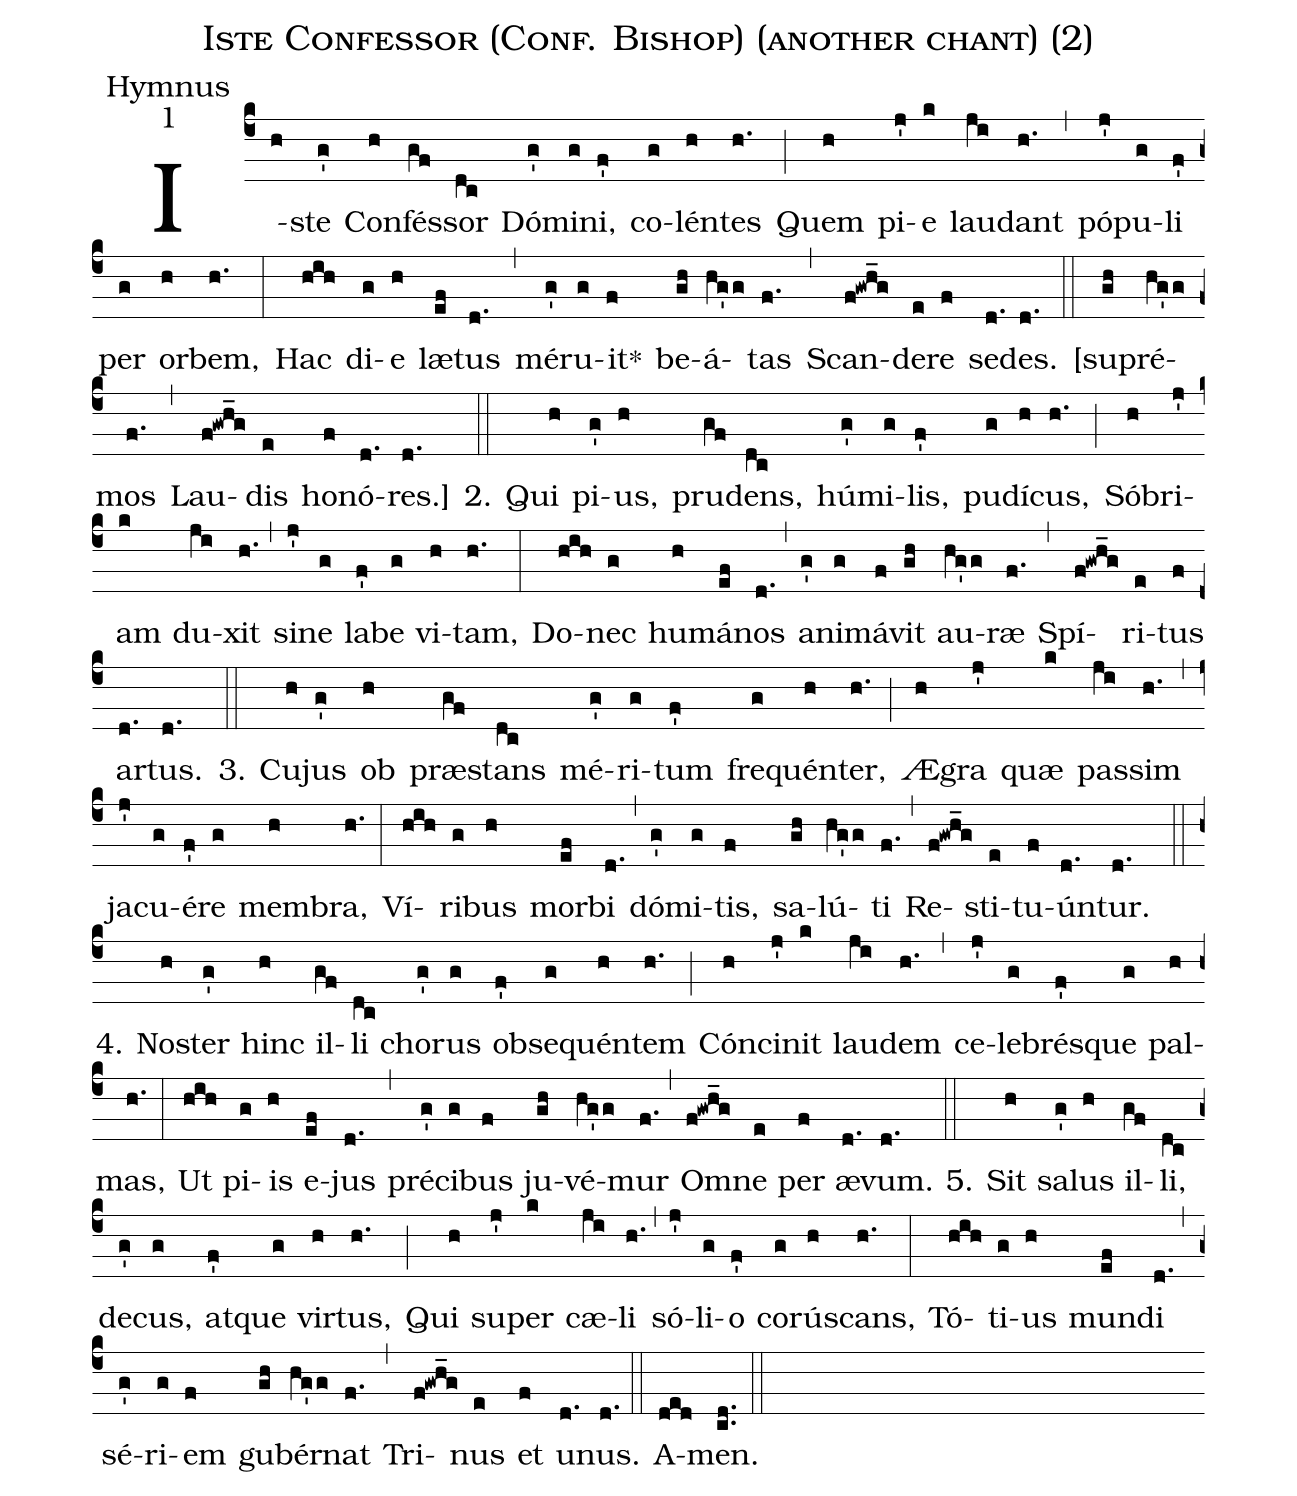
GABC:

name:Iste Confessor (Conf. Bishop) (another chant) (2);
office-part:Hymnus;
mode:1;
%%
(c4) I(h)ste(g') Con(h)fés(gf)sor(dc) Dó(g')mi(g)ni,(f') co(g)lén(h)tes(h.) (;) Quem(h) pi(j')e(k) lau(ji)dant(h.) (,) pó(j')pu(g)li(f') per(g) or(h)bem,(h.) (:) Hac(hih) di(g)e(h) læ(ef)tus(d.) (,) mé(g')ru(g)it*(f) be(gh)á(hg'g)tas(f.) (,) Scan(f!gwh_g)de(e)re(f) se(d.)des.(d.) (::) <v>[</v>su(gh)pré(hg'g)mos(f.) (,) Lau(f!gwh_g)dis(e) ho(f)nó(d.)res.<v>]</v>(d.) (::)
2. Qui(h) pi(g')us,(h) pru(gf)dens,(dc) hú(g')mi(g)lis,(f') pu(g)dí(h)cus,(h.) (;) Só(h)bri(j')am(k) du(ji)xit(h.) (,) si(j')ne(g) la(f')be(g) vi(h)tam,(h.) (:) Do(hih)nec(g) hu(h)má(ef)nos(d.) (,) a(g')ni(g)má(f)vit(gh) au(hg'g)ræ(f.) (,) Spí(f!gwh_g)ri(e)tus(f) ar(d.)tus.(d.) (::)
3. Cu(h)jus(g') ob(h) præ(gf)stans(dc) mé(g')ri(g)tum(f') fre(g)quén(h)ter,(h.) (;) Æ(h)gra(j') quæ(k) pas(ji)sim(h.) (,) ja(j')cu(g)é(f')re(g) mem(h)bra,(h.) (:) Ví(hih)ri(g)bus(h) mor(ef)bi(d.) (,) dó(g')mi(g)tis,(f) sa(gh)lú(hg'g)ti(f.) (,) Re(f!gwh_g)sti(e)tu(f)ún(d.)tur.(d.) (::)
4. No(h)ster(g') hinc(h) il(gf)li(dc) cho(g')rus(g) ob(f')se(g)quén(h)tem(h.) (;) Cón(h)ci(j')nit(k) lau(ji)dem(h.) (,) ce(j')le(g)brés(f')que(g) pal(h)mas,(h.) (:) Ut(hih) pi(g)is(h) e(ef)jus(d.) (,) pré(g')ci(g)bus(f) ju(gh)vé(hg'g)mur(f.) (,) O(f!gwh_g)mne(e) per(f) æ(d.)vum.(d.) (::)
5. Sit(h) sa(g')lus(h) il(gf)li,(dc) de(g')cus,(g) at(f')que(g) vir(h)tus,(h.) (;) Qui(h) su(j')per(k) cæ(ji)li(h.) (,) só(j')li(g)o(f') co(g)rú(h)scans,(h.) (:) Tó(hih)ti(g)us(h) mun(ef)di(d.) (,) sé(g')ri(g)em(f) gu(gh)bér(hg'g)nat(f.) (,) Tri(f!gwh_g)nus(e) et(f) u(d.)nus.(d.) (::)
A(ded)men.(cd..) (::)
